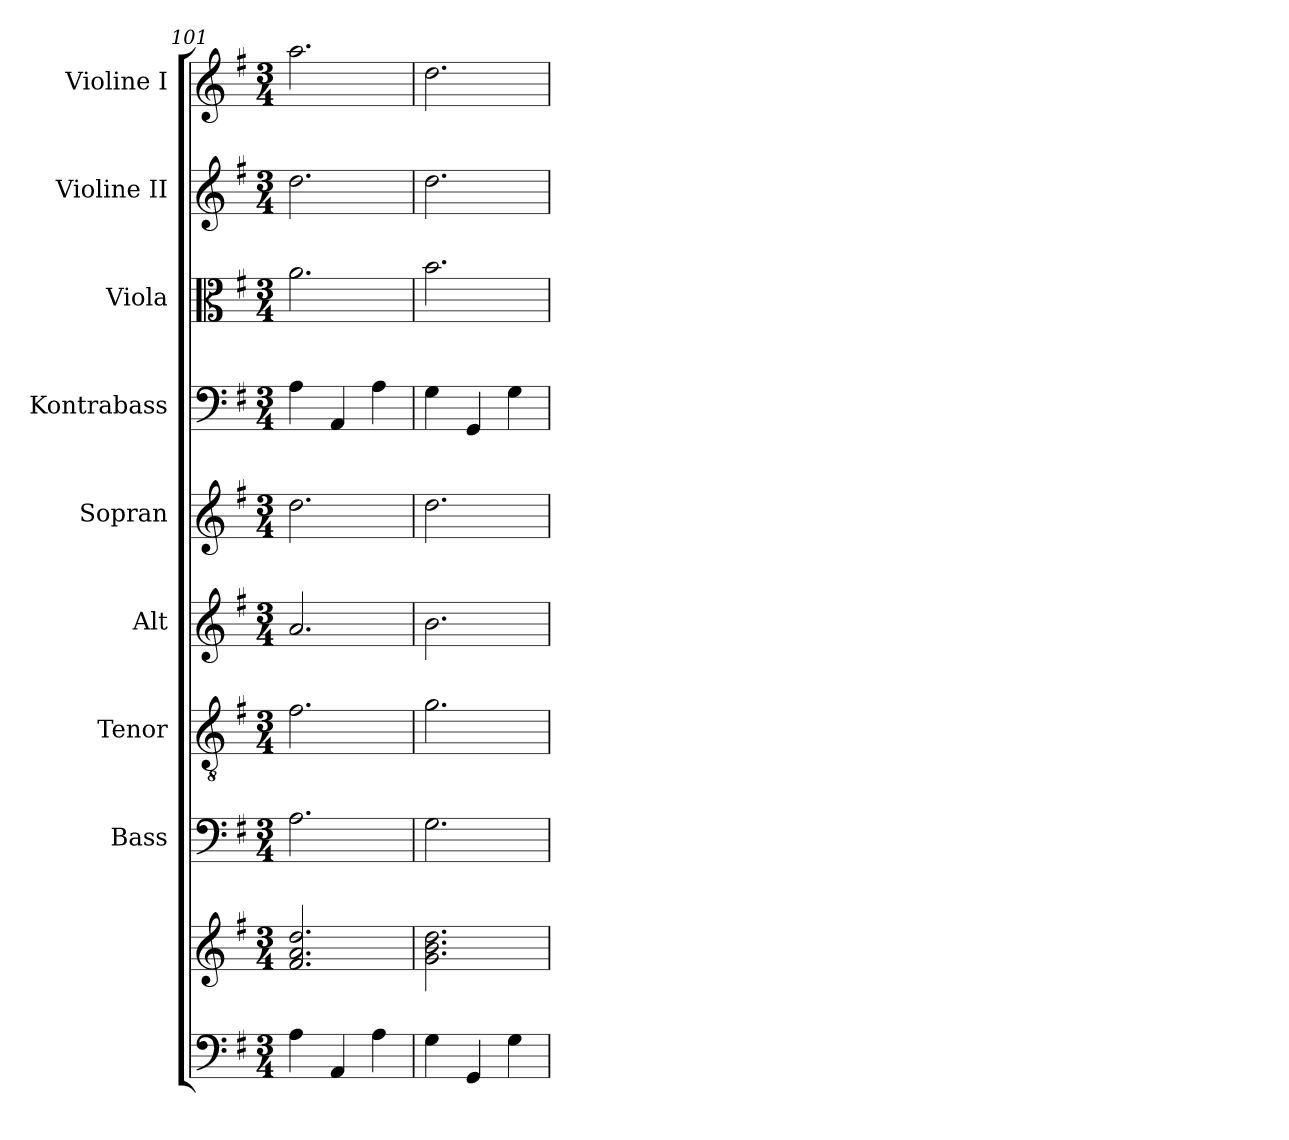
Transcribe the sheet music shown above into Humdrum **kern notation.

**kern	**kern	**kern	**kern	**kern	**kern	**kern	**kern	**kern	**kern
*part9	*part9	*part8	*part7	*part6	*part5	*part4	*part3	*part2	*part1
*staff10	*staff9	*staff8	*staff7	*staff6	*staff5	*staff4	*staff3	*staff2	*staff1
*	*	*I"Bass	*I"Tenor	*I"Alt	*I"Sopran	*I"Kontrabass	*I"Viola	*I"Violine II	*I"Violine I
*	*	*I'B.	*I'T.	*I'A.	*I'S.	*I'Kb.	*I'Vla.	*I'Vl. II	*I'Vl. I
*clefF4	*clefG2	*clefF4	*clefGv2	*clefG2	*clefG2	*clefF4	*clefC3	*clefG2	*clefG2
*	*	*	*	*	*	*ITrd7c12	*	*	*
*k[f#]	*k[f#]	*k[f#]	*k[f#]	*k[f#]	*k[f#]	*k[f#]	*k[f#]	*k[f#]	*k[f#]
*G:	*G:	*G:	*G:	*G:	*G:	*G:	*G:	*G:	*G:
*M3/4	*M3/4	*M3/4	*M3/4	*M3/4	*M3/4	*M3/4	*M3/4	*M3/4	*M3/4
=101	=101	=101	=101	=101	=101	=101	=101	=101	=101
4A\	2.f#/ 2.a/ 2.dd/	2.A\	2.f#\	2.a/	2.dd\	4AA\	2.a\	2.dd\	2.aa\
4AA/	.	.	.	.	.	4AAA/	.	.	.
4A\	.	.	.	.	.	4AA\	.	.	.
=102	=102	=102	=102	=102	=102	=102	=102	=102	=102
4G\	2.g\ 2.b\ 2.dd\	2.G\	2.g\	2.b\	2.dd\	4GG\	2.b\	2.dd\	2.dd\
4GG/	.	.	.	.	.	4GGG/	.	.	.
4G\	.	.	.	.	.	4GG\	.	.	.
=	=	=	=	=	=	=	=	=	=
*-	*-	*-	*-	*-	*-	*-	*-	*-	*-
